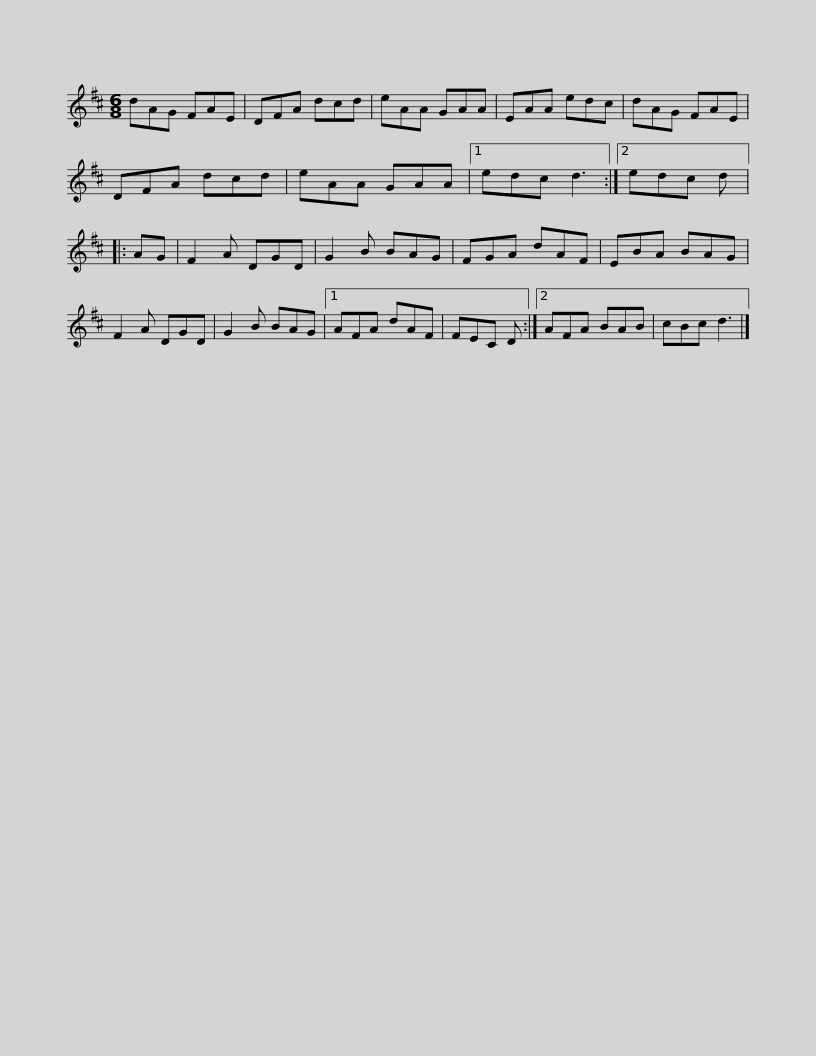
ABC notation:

X:1
L:1/8
M:6/8
I:linebreak $
K:D
V:1 treble
V:1
 dAG FAE | DFA dcd | eAA GAA | EAA edc | dAG FAE | %5
 DFA dcd | eAA GAA |1$ edc d3 :|2 edc d |: AG | %10
 F2 A DGD | G2 B BAG | FGA dAF | EBA BAG | F2 A DGD | %15
 G2 B BAG |1$ AFA dAF | FEC D :|2 AFA BAB | cBc d3 |] %20
